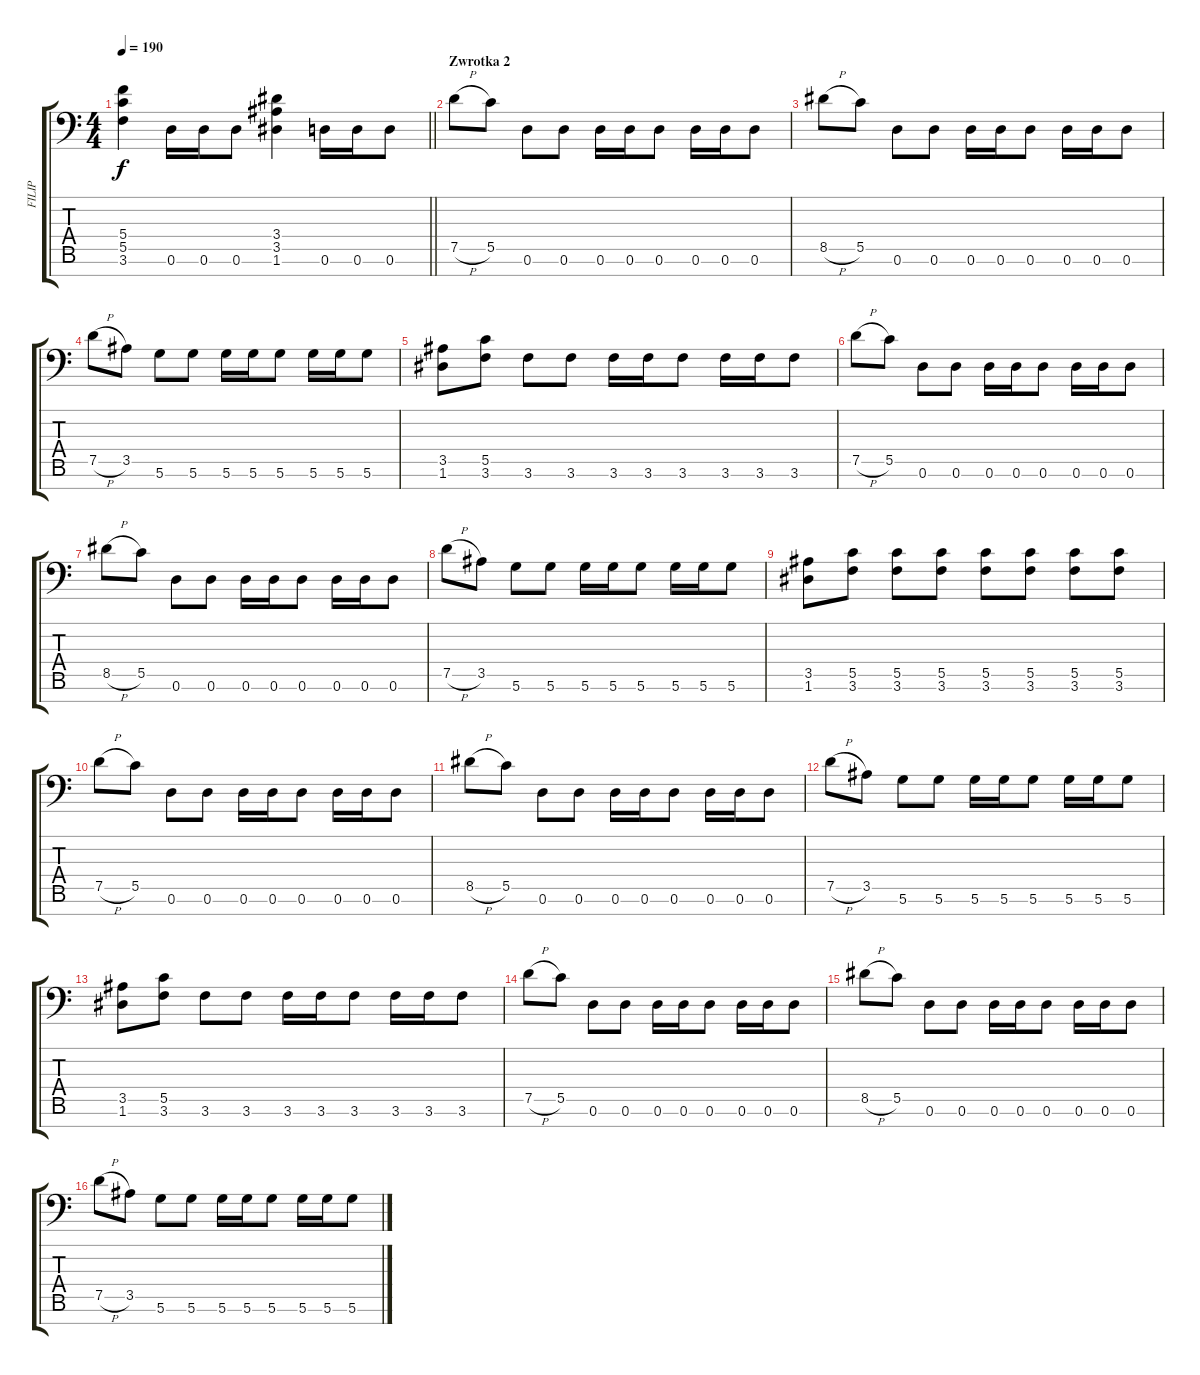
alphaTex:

\track ("FILIP" "FILIP") {instrument distortionguitar}
\staff {score tabs}
\tuning (D4 A3 F3 C3 G2 D2 A1) {hide}
\ts (4 4)
\tempo 190
\clef f4
\barLineRight lightlight
\ks c
(5.4 5.5 3.6).4{dy f} 0.6.16 0.6.16 0.6.8 (3.4 3.5 1.6).4 0.6.16 0.6.16 0.6.8 |
\section ("" "Zwrotka 2")
7.5{h}.8 5.5.8 0.6.8 0.6.8 0.6.16 0.6.16 0.6.8 0.6.16 0.6.16 0.6.8 |
8.5{h}.8 5.5.8 0.6.8 0.6.8 0.6.16 0.6.16 0.6.8 0.6.16 0.6.16 0.6.8 |
7.5{h}.8 3.5.8 5.6.8 5.6.8 5.6.16 5.6.16 5.6.8 5.6.16 5.6.16 5.6.8 |
(3.5 1.6).8 (5.5 3.6).8 3.6.8 3.6.8 3.6.16 3.6.16 3.6.8 3.6.16 3.6.16 3.6.8 |
7.5{h}.8 5.5.8 0.6.8 0.6.8 0.6.16 0.6.16 0.6.8 0.6.16 0.6.16 0.6.8 |
8.5{h}.8 5.5.8 0.6.8 0.6.8 0.6.16 0.6.16 0.6.8 0.6.16 0.6.16 0.6.8 |
7.5{h}.8 3.5.8 5.6.8 5.6.8 5.6.16 5.6.16 5.6.8 5.6.16 5.6.16 5.6.8 |
(3.5 1.6).8 (5.5 3.6).8 (5.5 3.6).8 (5.5 3.6).8 (5.5 3.6).8 (5.5 3.6).8 (5.5 3.6).8 (5.5 3.6).8 |
7.5{h}.8 5.5.8 0.6.8 0.6.8 0.6.16 0.6.16 0.6.8 0.6.16 0.6.16 0.6.8 |
8.5{h}.8 5.5.8 0.6.8 0.6.8 0.6.16 0.6.16 0.6.8 0.6.16 0.6.16 0.6.8 |
7.5{h}.8 3.5.8 5.6.8 5.6.8 5.6.16 5.6.16 5.6.8 5.6.16 5.6.16 5.6.8 |
(3.5 1.6).8 (5.5 3.6).8 3.6.8 3.6.8 3.6.16 3.6.16 3.6.8 3.6.16 3.6.16 3.6.8 |
7.5{h}.8 5.5.8 0.6.8 0.6.8 0.6.16 0.6.16 0.6.8 0.6.16 0.6.16 0.6.8 |
8.5{h}.8 5.5.8 0.6.8 0.6.8 0.6.16 0.6.16 0.6.8 0.6.16 0.6.16 0.6.8 |
7.5{h}.8 3.5.8 5.6.8 5.6.8 5.6.16 5.6.16 5.6.8 5.6.16 5.6.16 5.6.8
